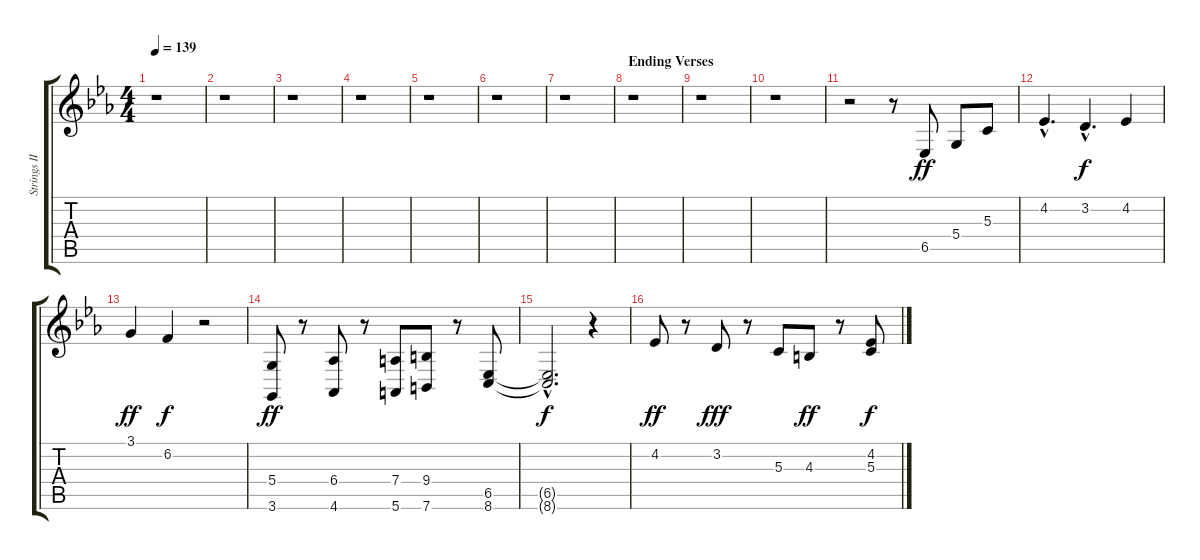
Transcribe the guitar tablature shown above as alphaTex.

\track ("Strings III" "Strings II") {instrument stringensemble1}
\staff {score tabs}
\tuning (E4 B3 G3 D3 A2 E2) {hide}
\ts (4 4)
\tempo 139
\clef g2
\ks cminor
r.1{dy f} |
r.1 |
r.1 |
r.1 |
r.1 |
r.1 |
r.1 |
\section ("" "Ending Verses")
r.1 |
r.1 |
r.1 |
r.2 r.8 6.5.8{dy ff} 5.4.8 5.3.8 |
4.2{hac}.4{d} 3.2{hac}.4{d dy f} 4.2.4 |
3.1.4{dy ff} 6.2.4{dy f} r.2 |
(5.4 3.6).8{dy ff} r.8 (6.4 4.6).8 r.8 (7.4 5.6).8 (9.4 7.6).8 r.8 (6.5 8.6).8 |
(6.5{hac t} 8.6{hac t}).2{d dy f} r.4 |
4.2.8{dy ff} r.8 3.2.8{dy fff} r.8 5.3.8 4.3.8{dy ff} r.8 (4.2 5.3).8{dy f}
